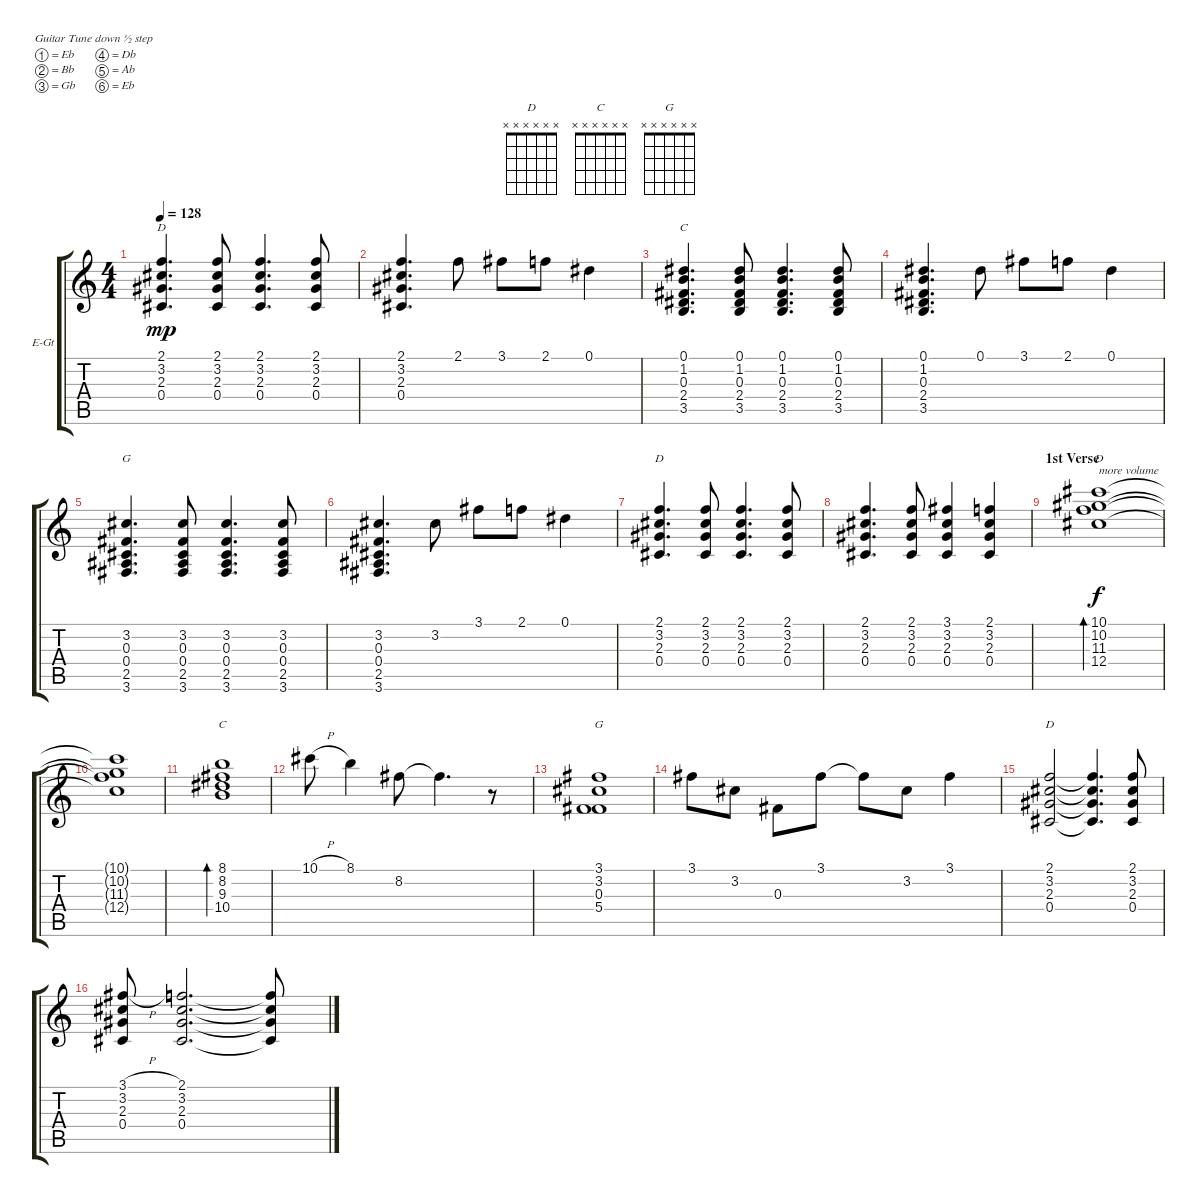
\bracketExtendMode groupsimilarinstruments
\firstSystemTrackNameOrientation horizontal
\otherSystemsTrackNameOrientation horizontal
\track ("Guitar 3 (Slash)" "E-Gt") {instrument electricguitarjazz}
\staff {score tabs}
\tuning (Eb4 Bb3 Gb3 Db3 Ab2 Eb2)
\chord ("D" x x x x x x)
\chord ("C" x x x x x x)
\chord ("G" x x x x x x)
\ts (4 4)
\tempo 128
\clef g2
\ks c
(2.1 3.2 2.3 0.4).4{d ch "D" dy mp} (2.1 3.2 2.3 0.4).8 (2.1 3.2 2.3 0.4).4{d} (2.1 3.2 2.3 0.4).8 |
(2.1 3.2 2.3 0.4).4{d} 2.1.8 3.1.8 2.1.8 0.1.4 |
(0.1 1.2 0.3 2.4 3.5).4{d ch "C"} (0.1 1.2 0.3 2.4 3.5).8 (0.1 1.2 0.3 2.4 3.5).4{d} (0.1 1.2 0.3 2.4 3.5).8 |
(0.1 1.2 0.3 2.4 3.5).4{d} 0.1.8 3.1.8 2.1.8 0.1.4 |
(3.2 0.3 0.4 2.5 3.6).4{d ch "G"} (3.2 0.3 0.4 2.5 3.6).8 (3.2 0.3 0.4 2.5 3.6).4{d} (3.2 0.3 0.4 2.5 3.6).8 |
(3.2 0.3 0.4 2.5 3.6).4{d} 3.2.8 3.1.8 2.1.8 0.1.4 |
(2.1 3.2 2.3 0.4).4{d ch "D"} (2.1 3.2 2.3 0.4).8 (2.1 3.2 2.3 0.4).4{d} (2.1 3.2 2.3 0.4).8 |
(2.1 3.2 2.3 0.4).4{d} (2.1 3.2 2.3 0.4).8 (3.1 3.2 2.3 0.4).4 (2.1 3.2 2.3 0.4).4 |
\section ("" "1st Verse")
(10.1 10.2 11.3 12.4).1{bd 240 ch "D" txt "more volume" dy f} |
(10.1{t} 10.2{t} 11.3{t} 12.4{t}).1 |
(8.1 8.2 9.3 10.4).1{bd 240 ch "C"} |
10.1{h}.8 8.1.4 8.2.8 8.2{t}.4{d} r.8 |
(3.1 3.2 0.3 5.4).1{ch "G"} |
3.1.8 3.2.8 0.3.8 3.1.8 3.1{t}.8 3.2.8 3.1.4 |
(2.1 3.2 2.3 0.4).2{ch "D"} (2.1{t} 3.2{t} 2.3{t} 0.4{t}).4{d} (2.1 3.2 2.3 0.4).8 |
(3.1{h} 3.2 2.3 0.4).8 (2.1 3.2 2.3 0.4).2{d} (2.1{t} 3.2{t} 2.3{t} 0.4{t}).8
